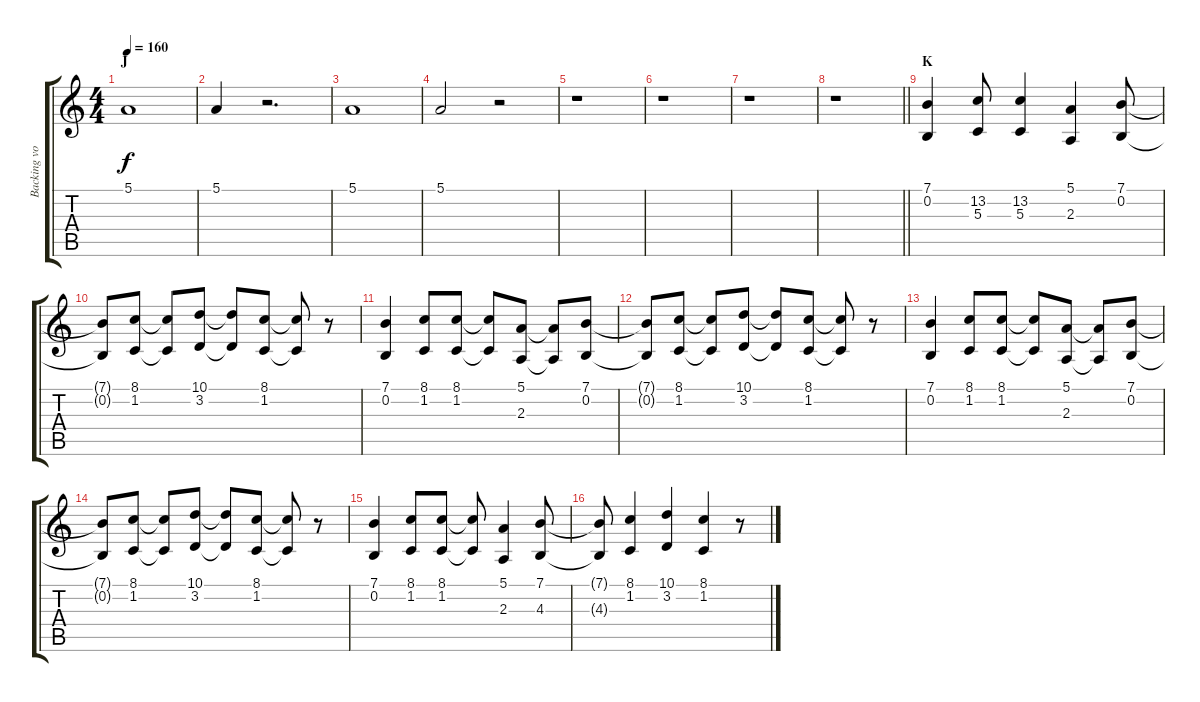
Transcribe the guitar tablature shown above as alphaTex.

\track ("Backing vocals" "Backing vo") {instrument tenorsax}
\staff {score tabs}
\tuning (E4 B3 G3 D3 A2 E2) {hide}
\ts (4 4)
\section ("" "J")
\tempo 160
\clef g2
\ks c
5.1.1{dy f} |
5.1.4 r.2{d} |
5.1.1 |
5.1.2 r.2 |
r.1 |
r.1 |
r.1 |
\barLineRight lightlight
r.1 |
\section ("" "K")
(7.1 0.2).4 (13.2 5.3).8 (13.2 5.3).4 (5.1 2.3).4 (7.1 0.2).8 |
(7.1{t} 0.2{t}).8 (8.1 1.2).8 (8.1{t} 1.2{t}).8 (10.1 3.2).8 (10.1{t} 3.2{t}).8 (8.1 1.2).8 (8.1{t} 1.2{t}).8 r.8 |
(7.1 0.2).4 (8.1 1.2).8 (8.1 1.2).8 (8.1{t} 1.2{t}).8 (5.1 2.3).8 (5.1{t} 2.3{t}).8 (7.1 0.2).8 |
(7.1{t} 0.2{t}).8 (8.1 1.2).8 (8.1{t} 1.2{t}).8 (10.1 3.2).8 (10.1{t} 3.2{t}).8 (8.1 1.2).8 (8.1{t} 1.2{t}).8 r.8 |
(7.1 0.2).4 (8.1 1.2).8 (8.1 1.2).8 (8.1{t} 1.2{t}).8 (5.1 2.3).8 (5.1{t} 2.3{t}).8 (7.1 0.2).8 |
(7.1{t} 0.2{t}).8 (8.1 1.2).8 (8.1{t} 1.2{t}).8 (10.1 3.2).8 (10.1{t} 3.2{t}).8 (8.1 1.2).8 (8.1{t} 1.2{t}).8 r.8 |
(7.1 0.2).4 (8.1 1.2).8 (8.1 1.2).8 (8.1{t} 1.2{t}).8 (5.1 2.3).4 (7.1 4.3).8 |
(7.1{t} 4.3{t}).8 (8.1 1.2).4 (10.1 3.2).4 (8.1 1.2).4 r.8
